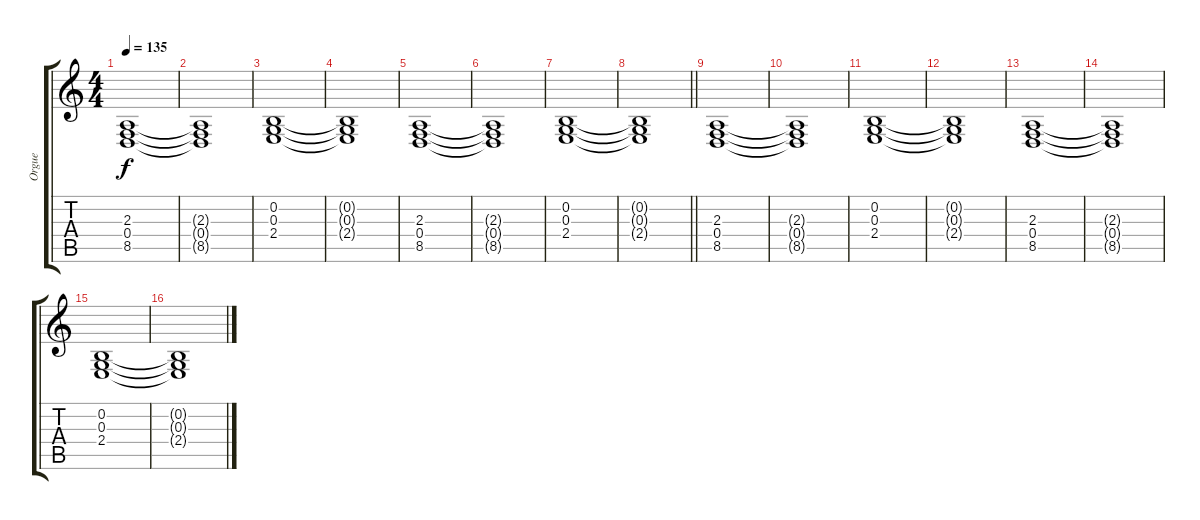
\track ("Orgue" "Orgue") {instrument drawbarorgan}
\staff {score tabs}
\tuning (E4 B3 G3 D3 A2 E2) {hide}
\ts (4 4)
\tempo 135
\clef g2
\ks c
(2.3 0.4 8.5).1{dy f} |
(2.3{t} 0.4{t} 8.5{t}).1 |
(0.2 0.3 2.4).1 |
(0.2{t} 0.3{t} 2.4{t}).1 |
(2.3 0.4 8.5).1 |
(2.3{t} 0.4{t} 8.5{t}).1 |
(0.2 0.3 2.4).1 |
\barLineRight lightlight
(0.2{t} 0.3{t} 2.4{t}).1 |
(2.3 0.4 8.5).1 |
(2.3{t} 0.4{t} 8.5{t}).1 |
(0.2 0.3 2.4).1 |
(0.2{t} 0.3{t} 2.4{t}).1 |
(2.3 0.4 8.5).1 |
(2.3{t} 0.4{t} 8.5{t}).1 |
(0.2 0.3 2.4).1 |
(0.2{t} 0.3{t} 2.4{t}).1
